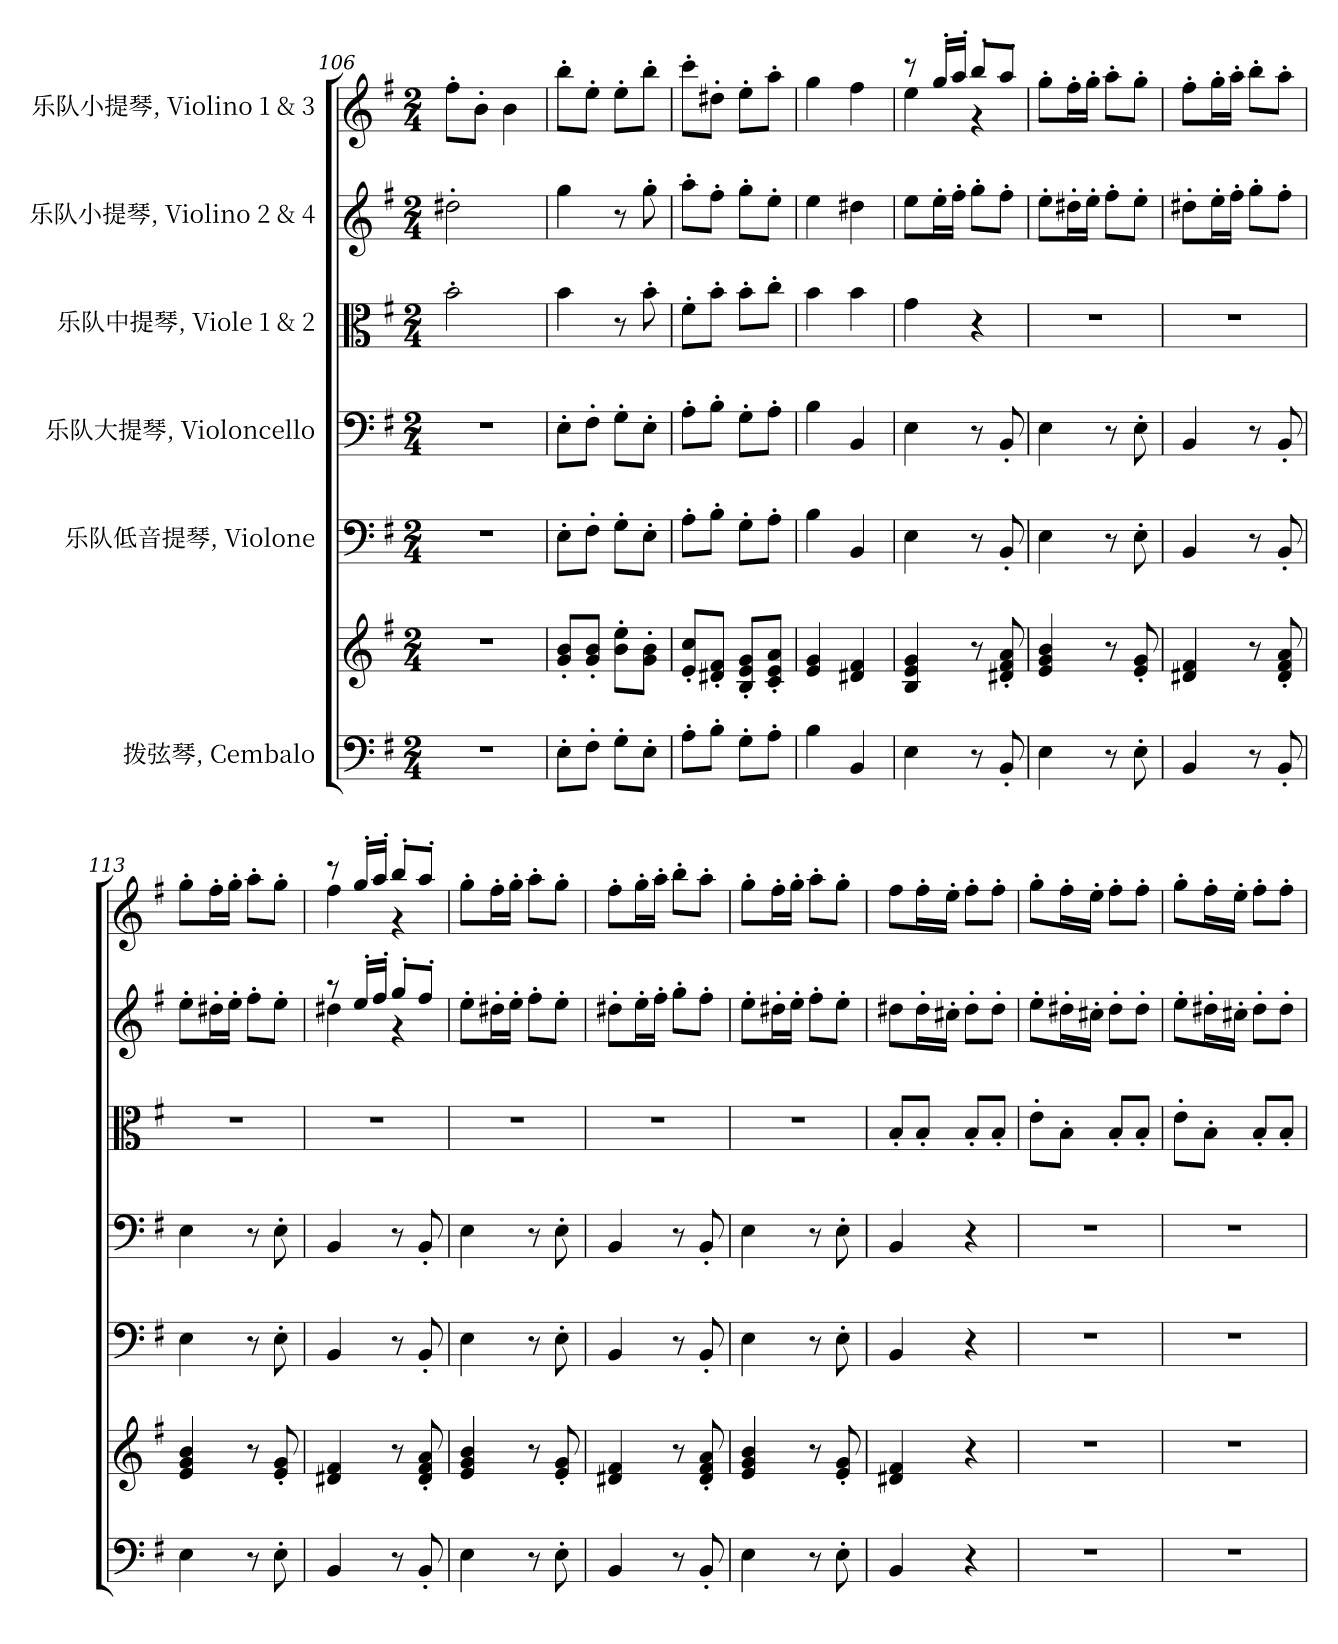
**kern	**kern	**kern	**kern	**kern	**kern	**kern
*part6	*part6	*part5	*part4	*part3	*part2	*part1
*staff7	*staff6	*staff5	*staff4	*staff3	*staff2	*staff1
*I"拨弦琴, Cembalo	*	*I"乐队低音提琴, Violone	*I"乐队大提琴, Violoncello	*I"乐队中提琴, Viole 1 &amp; 2	*I"乐队小提琴, Violino 2 &amp; 4	*I"乐队小提琴, Violino 1 &amp; 3
*clefF4	*clefG2	*clefF4	*clefF4	*clefC3	*clefG2	*clefG2
*	*	*ITrd7c12	*	*	*	*
*k[f#]	*k[f#]	*k[f#]	*k[f#]	*k[f#]	*k[f#]	*k[f#]
*M2/4	*M2/4	*M2/4	*M2/4	*M2/4	*M2/4	*M2/4
=106	=106	=106	=106	=106	=106	=106
2r	2r	2r	2r	2b'\	2dd#X'\	8ff#'\L
.	.	.	.	.	.	8b'\J
.	.	.	.	.	.	4b\
=107	=107	=107	=107	=107	=107	=107
8E'\L	8g/' 8b/'L	8EE'\L	8E'\L	4b\	4gg\	8bb'\L
8F#'\J	8g/' 8b/'J	8FF#'\J	8F#'\J	.	.	8ee'\J
8G'\L	8b\' 8ee\'L	8GG'\L	8G'\L	8r	8r	8ee'\L
8E'\J	8g\' 8b\'J	8EE'\J	8E'\J	8b'\	8gg'\	8bb'\J
=108	=108	=108	=108	=108	=108	=108
8A'\L	8e/' 8cc/'L	8AA'\L	8A'\L	8f#'\L	8aa'\L	8ccc'\L
8B'\J	8d#X/' 8f#/'J	8BB'\J	8B'\J	8b'\J	8ff#'\J	8dd#X'\J
8G'\L	8B/' 8e/' 8g/'L	8GG'\L	8G'\L	8b'\L	8gg'\L	8ee'\L
8A'\J	8c/' 8e/' 8a/'J	8AA'\J	8A'\J	8cc'\J	8ee'\J	8aa'\J
!!LO:PB:g=z
=109	=109	=109	=109	=109	=109	=109
4B\	4e/ 4g/	4BB\	4B\	4b\	4ee\	4gg\
4BB/	4d#X/ 4f#/	4BBB/	4BB/	4b\	4dd#X\	4ff#\
=110	=110	=110	=110	=110	=110	=110
*	*	*	*	*	*	*^
4E\	4B/ 4e/ 4g/	4EE\	4E\	4g\	8ee\L	8r	4ee\
.	.	.	.	.	16ee'\L	16gg'/LL	.
.	.	.	.	.	16ff#'\JJ	16aa'/JJ	.
8r	8r	8r	8r	4r	8gg'\L	8bb'/L	4r
8BB'/	8d#X/' 8f#/' 8a/'	8BBB'/	8BB'/	.	8ff#'\J	8aa'/J	.
*	*	*	*	*	*	*v	*v
=111	=111	=111	=111	=111	=111	=111
4E\	4e/ 4g/ 4b/	4EE\	4E\	2r	8ee'\L	8gg'\L
.	.	.	.	.	16dd#X'\L	16ff#'\L
.	.	.	.	.	16ee'\JJ	16gg'\JJ
8r	8r	8r	8r	.	8ff#'\L	8aa'\L
8E'\	8e/' 8g/'	8EE'\	8E'\	.	8ee'\J	8gg'\J
=112	=112	=112	=112	=112	=112	=112
4BB/	4d#X/ 4f#/	4BBB/	4BB/	2r	8dd#X'\L	8ff#'\L
.	.	.	.	.	16ee'\L	16gg'\L
.	.	.	.	.	16ff#'\JJ	16aa'\JJ
8r	8r	8r	8r	.	8gg'\L	8bb'\L
8BB'/	8d#/' 8f#/' 8a/'	8BBB'/	8BB'/	.	8ff#'\J	8aa'\J
=113	=113	=113	=113	=113	=113	=113
4E\	4e/ 4g/ 4b/	4EE\	4E\	2r	8ee'\L	8gg'\L
.	.	.	.	.	16dd#X'\L	16ff#'\L
.	.	.	.	.	16ee'\JJ	16gg'\JJ
8r	8r	8r	8r	.	8ff#'\L	8aa'\L
8E'\	8e/' 8g/'	8EE'\	8E'\	.	8ee'\J	8gg'\J
=114	=114	=114	=114	=114	=114	=114
*	*	*	*	*	*^	*^
4BB/	4d#X/ 4f#/	4BBB/	4BB/	2r	8r	4dd#X\	8r	4ff#\
.	.	.	.	.	16ee'/LL	.	16gg'/LL	.
.	.	.	.	.	16ff#'/JJ	.	16aa'/JJ	.
8r	8r	8r	8r	.	8gg'/L	4r	8bb'/L	4r
8BB'/	8d#/' 8f#/' 8a/'	8BBB'/	8BB'/	.	8ff#'/J	.	8aa'/J	.
*	*	*	*	*	*v	*v	*	*
*	*	*	*	*	*	*v	*v
!!LO:PB:g=z
=115	=115	=115	=115	=115	=115	=115
4E\	4e/ 4g/ 4b/	4EE\	4E\	2r	8ee'\L	8gg'\L
.	.	.	.	.	16dd#X'\L	16ff#'\L
.	.	.	.	.	16ee'\JJ	16gg'\JJ
8r	8r	8r	8r	.	8ff#'\L	8aa'\L
8E'\	8e/' 8g/'	8EE'\	8E'\	.	8ee'\J	8gg'\J
=116	=116	=116	=116	=116	=116	=116
4BB/	4d#X/ 4f#/	4BBB/	4BB/	2r	8dd#X'\L	8ff#'\L
.	.	.	.	.	16ee'\L	16gg'\L
.	.	.	.	.	16ff#'\JJ	16aa'\JJ
8r	8r	8r	8r	.	8gg'\L	8bb'\L
8BB'/	8d#/' 8f#/' 8a/'	8BBB'/	8BB'/	.	8ff#'\J	8aa'\J
=117	=117	=117	=117	=117	=117	=117
4E\	4e/ 4g/ 4b/	4EE\	4E\	2r	8ee'\L	8gg'\L
.	.	.	.	.	16dd#X'\L	16ff#'\L
.	.	.	.	.	16ee'\JJ	16gg'\JJ
8r	8r	8r	8r	.	8ff#'\L	8aa'\L
8E'\	8e/' 8g/'	8EE'\	8E'\	.	8ee'\J	8gg'\J
=118	=118	=118	=118	=118	=118	=118
4BB/	4d#X/ 4f#/	4BBB/	4BB/	8B'/L	8dd#X\L	8ff#\L
.	.	.	.	8B'/J	16dd#'\L	16ff#'\L
.	.	.	.	.	16cc#X'\JJ	16ee'\JJ
4r	4r	4r	4r	8B'/L	8dd#'\L	8ff#'\L
.	.	.	.	8B'/J	8dd#'\J	8ff#'\J
=119	=119	=119	=119	=119	=119	=119
2r	2r	2r	2r	8e'\L	8ee'\L	8gg'\L
.	.	.	.	8B'\J	16dd#X'\L	16ff#'\L
.	.	.	.	.	16cc#X'\JJ	16ee'\JJ
.	.	.	.	8B'/L	8dd#'\L	8ff#'\L
.	.	.	.	8B'/J	8dd#'\J	8ff#'\J
!!LO:PB:g=z
=120	=120	=120	=120	=120	=120	=120
2r	2r	2r	2r	8e'\L	8ee'\L	8gg'\L
.	.	.	.	8B'\J	16dd#X'\L	16ff#'\L
.	.	.	.	.	16cc#X'\JJ	16ee'\JJ
.	.	.	.	8B'/L	8dd#'\L	8ff#'\L
.	.	.	.	8B'/J	8dd#'\J	8ff#'\J
=	=	=	=	=	=	=
*-	*-	*-	*-	*-	*-	*-
